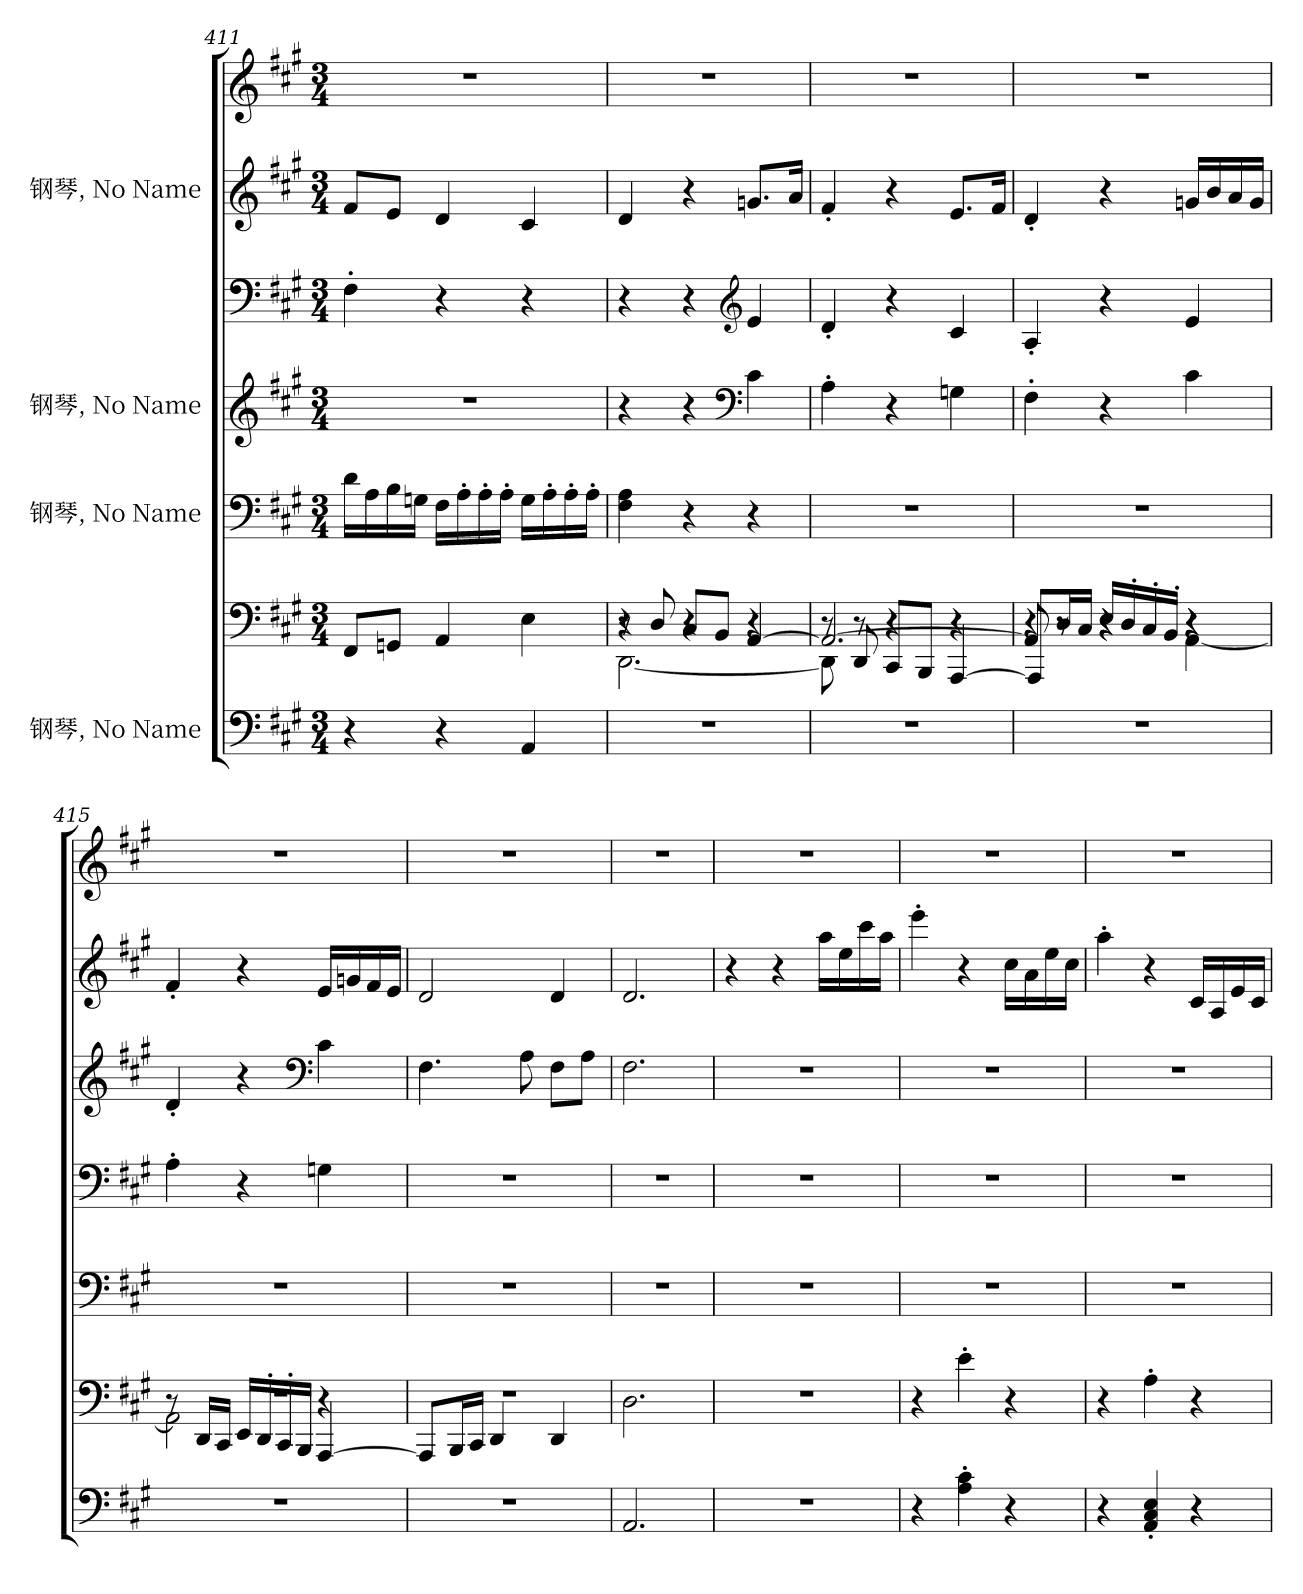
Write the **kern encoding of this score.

**kern	**kern	**kern	**kern	**kern	**kern	**kern
*part4	*part4	*part3	*part2	*part2	*part1	*part1
*staff7	*staff6	*staff5	*staff4	*staff3	*staff2	*staff1
*I"钢琴, No Name	*	*I"钢琴, No Name	*I"钢琴, No Name	*	*I"钢琴, No Name	*
!!LO:PB:g=z
*clefF4	*clefF4	*clefF4	*clefG2	*clefF4	*clefG2	*clefG2
*k[f#c#g#]	*k[f#c#g#]	*k[f#c#g#]	*k[f#c#g#]	*k[f#c#g#]	*k[f#c#g#]	*k[f#c#g#]
*M3/4	*M3/4	*M3/4	*M3/4	*M3/4	*M3/4	*M3/4
*MM36	*MM36	*MM36	*MM36	*MM36	*MM36	*MM36
=411	=411	=411	=411	=411	=411	=411
4r	8FF#/L	16d\LL	2.r	4F#'\	8f#/L	2.r
.	.	16A\	.	.	.	.
.	8GGn/J	16B\	.	.	8e/J	.
.	.	16Gn\JJ	.	.	.	.
4r	4AA/	16F#\LL	.	4r	4d/	.
.	.	16A'\	.	.	.	.
.	.	16A'\	.	.	.	.
.	.	16A'\JJ	.	.	.	.
4AA/	4E\	16G\LL	.	4r	4c#/	.
.	.	16A'\	.	.	.	.
.	.	16A'\	.	.	.	.
.	.	16A'\JJ	.	.	.	.
=412	=412	=412	=412	=412	=412	=412
*	*^	*	*	*	*	*
*	*	*^	*	*	*	*	*
2.r	4r	[2.DD\	8r	4F#\ 4A\	4r	4r	4d/	2.r
.	.	.	8D/	.	.	.	.	.
.	4r	.	8C#/L	4r	4r	4r	4r	.
.	.	.	8BB/J	.	.	.	.	.
*	*	*	*	*	*clefF4	*clefG2	*	*
.	[4AA/	.	4r	4r	4c#\	4e/	8.gn/L	.
.	.	.	.	.	.	.	16a/Jk	.
=413	=413	=413	=413	=413	=413	=413	=413	=413
2.r	2.AA/_	8DD\]	8r	2.r	4A'\	4d'/	4f#'/	2.r
.	.	8r	8DD/	.	.	.	.	.
.	.	4r	8CC#/L	.	4r	4r	4r	.
.	.	.	8BBB/J	.	.	.	.	.
.	.	4r	[4AAA/	.	4Gn\	4c#/	8.e/L	.
.	.	.	.	.	.	.	16f#/Jk	.
!!LO:PB:g=z
=414	=414	=414	=414	=414	=414	=414	=414	=414
2.r	8AA/]	4r	8AAA/L]	2.r	4F#'\	4A'/	4d'/	2.r
.	8r	.	16D/L	.	.	.	.	.
.	.	.	16C#/JJ	.	.	.	.	.
.	4r	4r	16E/LL	.	4r	4r	4r	.
.	.	.	16D'/	.	.	.	.	.
.	.	.	16C#'/	.	.	.	.	.
.	.	.	16BB'/JJ	.	.	.	.	.
.	4r	[4AA\	4r	.	4c#\	4e/	16gn/LL	.
.	.	.	.	.	.	.	16b/	.
.	.	.	.	.	.	.	16a/	.
.	.	.	.	.	.	.	16g/JJ	.
=415	=415	=415	=415	=415	=415	=415	=415	=415
2.r	2.r	2AA\]	8r	2.r	4A'\	4d'/	4f#'/	2.r
.	.	.	16DD/LL	.	.	.	.	.
.	.	.	16CC#/JJ	.	.	.	.	.
.	.	.	16EE/LL	.	4r	4r	4r	.
.	.	.	16DD'/	.	.	.	.	.
.	.	.	16CC#'/	.	.	.	.	.
.	.	.	16BBB/JJ	.	.	.	.	.
*	*	*	*	*	*	*clefF4	*	*
.	.	4r	[4AAA/	.	4Gn\	4c#\	16e/LL	.
.	.	.	.	.	.	.	16gn/	.
.	.	.	.	.	.	.	16f#/	.
.	.	.	.	.	.	.	16e/JJ	.
*	*	*v	*v	*	*	*	*	*
=416	=416	=416	=416	=416	=416	=416	=416
2.r	2.r	8AAA/L]	2.r	2.r	4.F#\	2d/	2.r
.	.	16BBB/L	.	.	.	.	.
.	.	16CC#/JJ	.	.	.	.	.
.	.	4DD/	.	.	.	.	.
.	.	.	.	.	8A\	.	.
.	.	4DD/	.	.	8F#\L	4d/	.
.	.	.	.	.	8A\J	.	.
*	*v	*v	*	*	*	*	*
=417	=417	=417	=417	=417	=417	=417
2.AA/	2.D\	2.r	2.r	2.F#\	2.d/	2.r
!!LO:PB:g=z
=418	=418	=418	=418	=418	=418	=418
*	*	*	*	*	*	*MM120
2.r	2.r	2.r	2.r	2.r	4r	2.r
.	.	.	.	.	4r	.
.	.	.	.	.	16aa\LL	.
.	.	.	.	.	16ee\	.
.	.	.	.	.	16ccc#\	.
.	.	.	.	.	16aa\JJ	.
=419	=419	=419	=419	=419	=419	=419
4r	4r	2.r	2.r	2.r	4eee'\	2.r
4A\' 4c#\'	4e'\	.	.	.	4r	.
4r	4r	.	.	.	16cc#\LL	.
.	.	.	.	.	16a\	.
.	.	.	.	.	16ee\	.
.	.	.	.	.	16cc#\JJ	.
=420	=420	=420	=420	=420	=420	=420
4r	4r	2.r	2.r	2.r	4aa'\	2.r
4AA/' 4C#/' 4E/'	4A'\	.	.	.	4r	.
4r	4r	.	.	.	16c#/LL	.
.	.	.	.	.	16A/	.
.	.	.	.	.	16e/	.
.	.	.	.	.	16c#/JJ	.
=	=	=	=	=	=	=
*-	*-	*-	*-	*-	*-	*-
